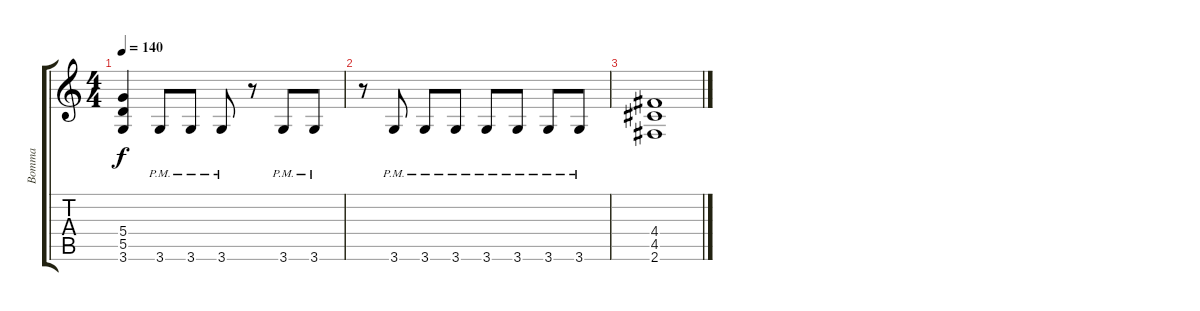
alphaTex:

\track ("Bomma" "Bomma") {instrument distortionguitar}
\staff {score tabs}
\tuning (E4 B3 G3 D3 A2 E2) {hide}
\ts (4 4)
\tempo 140
\clef g2
\ks c
(5.4 5.5 3.6).4{dy f} 3.6{pm}.8 3.6{pm}.8 3.6{pm}.8 r.8 3.6{pm}.8 3.6{pm}.8 |
r.8 3.6{pm}.8 3.6{pm}.8 3.6{pm}.8 3.6{pm}.8 3.6{pm}.8 3.6{pm}.8 3.6{pm}.8 |
(4.4 4.5 2.6).1
